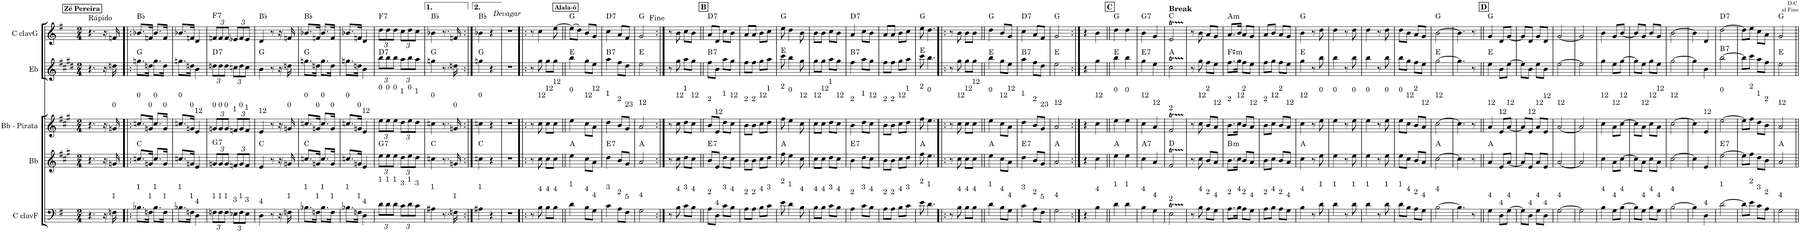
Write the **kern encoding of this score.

**kern	**kern	**harte	**kern	**kern	**harte	**kern	**harte
*part5	*part4	*part4	*part3	*part2	*part2	*part1	*part1
*staff5	*staff4	*	*staff3	*staff2	*	*staff1	*
*I"C clavF	*I"Bb	*	*I"Bb - Pirata	*I"Eb	*	*I"C clavG	*
*clefF4	*clefG2	*	*clefG2	*clefG2	*	*clefG2	*
*	*Trd1c2	*	*Trd1c2	*Trd5c9	*	*	*
*k[f#]	*k[f#c#g#]	*	*k[f#c#g#]	*k[f#c#g#d#]	*	*k[f#]	*
*G:	*A:	*	*A:	*E:	*	*G:	*
*M2/4	*M2/4	*	*M2/4	*M2/4	*	*M2/4	*
!!LO:REH:place=s1:a:B:cj:fs=10.08:t=Zé Pereira
=1	=1	=1	=1	=1	=1	=1	=1
!	!	!	!	!	!	!LO:TX:a:t=Rápido	!
4.r	4.r	.	4.r	4.r	.	4.r	.
16r	16r	.	16r	16r	.	16r	.
!	!	!	!LO:TX:a:t=0	!	!	!	!
!LO:TX:a:t=1	!	!	!	!	!	!	!
16Fn\	16gn/	.	16gn/	16ddn\	.	16fn/	.
=2!|:	=2!|:	=2!|:	=2!|:	=2!|:	=2!|:	=2!|:	=2!|:
!	!	!	!LO:TX:a:t=0	!	!	!	!
!LO:TX:a:t=1	!	!	!	!	!	!	!
8.B-X\L	8.ccn/L	C:maj	8.ccn/L	8.ggn\L	G:maj	8.b-X/L	Bb:maj
!	!	!	!LO:TX:a:t=0	!	!	!	!
!LO:TX:a:t=1	!	!	!	!	!	!	!
16Fn\Jk	16gn/Jk	.	16gn/Jk	16ddn\Jk	.	16fn/Jk	.
!	!	!	!LO:TX:a:t=0	!	!	!	!
!LO:TX:a:t=1	!	!	!	!	!	!	!
8.B-\L	8.cc/L	.	8.cc/L	8.gg\L	.	8.b-/L	.
!	!	!	!LO:TX:a:t=0	!	!	!	!
!LO:TX:a:t=1	!	!	!	!	!	!	!
16F\Jk	16g/Jk	.	16g/Jk	16dd\Jk	.	16f/Jk	.
=3	=3	=3	=3	=3	=3	=3	=3
!	!	!	!LO:TX:a:t=0	!	!	!	!
!LO:TX:a:t=1	!	!	!	!	!	!	!
8.B-X\L	8.ccn/L	.	8.ccn/L	8.ggn\L	.	8.b-X/L	.
!	!	!	!LO:TX:a:t=0	!	!	!	!
!LO:TX:a:t=1	!	!	!	!	!	!	!
16Fn\Jk	16gn/Jk	.	16gn/Jk	16ddn\Jk	.	16fn/Jk	.
!	!	!	!LO:TX:a:t=12	!	!	!	!
!LO:TX:a:t=4	!	!	!	!	!	!	!
4D\	4e/	.	4e/	4b\	.	4d/	.
=4	=4	=4	=4	=4	=4	=4	=4
*Xbrackettup	*Xbrackettup	*	*Xbrackettup	*Xbrackettup	*	*Xbrackettup	*
!	!	!	!LO:TX:a:t=0	!	!	!	!
!LO:TX:a:t=1	!	!LO:H:kt=7	!	!	!LO:H:kt=7	!	!LO:H:kt=7
12Fn\L	12gn/L	G:7	12gn/L	12ddn\L	D:7	12fn/L	F:7
!	!	!	!LO:TX:a:t=0	!	!	!	!
!LO:TX:a:t=1	!	!	!	!	!	!	!
12F\	12g/	.	12g/	12dd\	.	12f/	.
!	!	!	!LO:TX:a:t=0	!	!	!	!
!LO:TX:a:t=1	!	!	!	!	!	!	!
12F\J	12g/J	.	12g/J	12dd\J	.	12f/J	.
!	!	!	!LO:TX:a:t=1	!	!	!	!
!LO:TX:a:t=3	!	!	!	!	!	!	!
12E-X\L	12fn/L	.	12fn/L	12ccn\L	.	12e-X/L	.
!	!	!	!LO:TX:a:t=0	!	!	!	!
!LO:TX:a:t=1	!	!	!	!	!	!	!
12F\	12g/	.	12g/	12dd\	.	12f/	.
!	!	!	!LO:TX:a:t=1	!	!	!	!
!LO:TX:a:t=3	!	!	!	!	!	!	!
12E-\J	12f/J	.	12f/J	12cc\J	.	12e-/J	.
=5	=5	=5	=5	=5	=5	=5	=5
!	!	!	!LO:TX:a:t=12	!	!	!	!
!LO:TX:a:t=4	!	!	!	!	!	!	!
4D\	4e/	C:maj	4e/	4b\	G:maj	4d/	Bb:maj
8r	8r	.	8r	8r	.	8r	.
16r	16r	.	16r	16r	.	16r	.
!	!	!	!LO:TX:a:t=0	!	!	!	!
!LO:TX:a:t=1	!	!	!	!	!	!	!
16Fn\	16gn/	.	16gn/	16ddn\	.	16fn/	.
=6	=6	=6	=6	=6	=6	=6	=6
!	!	!	!LO:TX:a:t=0	!	!	!	!
!LO:TX:a:t=1	!	!	!	!	!	!	!
8.B-X\L	8.ccn/L	C:maj	8.ccn/L	8.ggn\L	G:maj	8.b-X/L	Bb:maj
!	!	!	!LO:TX:a:t=0	!	!	!	!
!LO:TX:a:t=1	!	!	!	!	!	!	!
16Fn\Jk	16gn/Jk	.	16gn/Jk	16ddn\Jk	.	16fn/Jk	.
!	!	!	!LO:TX:a:t=0	!	!	!	!
!LO:TX:a:t=1	!	!	!	!	!	!	!
8.B-\L	8.cc/L	.	8.cc/L	8.gg\L	.	8.b-/L	.
!	!	!	!LO:TX:a:t=0	!	!	!	!
!LO:TX:a:t=1	!	!	!	!	!	!	!
16F\Jk	16g/Jk	.	16g/Jk	16dd\Jk	.	16f/Jk	.
=7	=7	=7	=7	=7	=7	=7	=7
!	!	!	!LO:TX:a:t=0	!	!	!	!
!LO:TX:a:t=1	!	!	!	!	!	!	!
8.B-X\L	8.ccn/L	.	8.ccn/L	8.ggn\L	.	8.b-X/L	.
!	!	!	!LO:TX:a:t=0	!	!	!	!
!LO:TX:a:t=1	!	!	!	!	!	!	!
16Fn\Jk	16gn/Jk	.	16gn/Jk	16ddn\Jk	.	16fn/Jk	.
!	!	!	!LO:TX:a:t=12	!	!	!	!
!LO:TX:a:t=4	!	!	!	!	!	!	!
4D\	4e/	.	4e/	4b\	.	4d/	.
=8	=8	=8	=8	=8	=8	=8	=8
!	!	!	!LO:TX:a:t=0	!	!	!	!
!LO:TX:a:t=1	!	!LO:H:kt=7	!	!	!LO:H:kt=7	!	!LO:H:kt=7
12d\L	12ee\L	G:7	12ee\L	12bb\L	D:7	12dd\L	F:7
!	!	!	!LO:TX:a:t=0	!	!	!	!
!LO:TX:a:t=1	!	!	!	!	!	!	!
12d\	12ee\	.	12ee\	12bb\	.	12dd\	.
!	!	!	!LO:TX:a:t=0	!	!	!	!
!LO:TX:a:t=1	!	!	!	!	!	!	!
12d\J	12ee\J	.	12ee\J	12bb\J	.	12dd\J	.
!	!	!	!LO:TX:a:t=1	!	!	!	!
!LO:TX:a:t=3	!	!	!	!	!	!	!
12c\L	12dd\L	.	12dd\L	12aa\L	.	12cc\L	.
!	!	!	!LO:TX:a:t=0	!	!	!	!
!LO:TX:a:t=1	!	!	!	!	!	!	!
12d\	12ee\	.	12ee\	12bb\	.	12dd\	.
!	!	!	!LO:TX:a:t=1	!	!	!	!
!LO:TX:a:t=3	!	!	!	!	!	!	!
12c\J	12dd\J	.	12dd\J	12aa\J	.	12cc\J	.
=9	=9	=9	=9	=9	=9	=9	=9
!	!	!	!LO:TX:a:t=0	!	!	!	!
!LO:TX:a:t=1	!	!	!	!	!	!	!
4A#X\	4ccn\	C:maj	4ccn\	4ggn\	G:maj	4b-X\	Bb:maj
8.r	8.r	.	8.r	8.r	.	8.r	.
!	!	!	!LO:TX:a:t=0	!	!	!	!
!LO:TX:a:t=1	!	!	!	!	!	!	!
16Fn\	16gn/	.	16gn/	16ddn\	.	16fn/	.
=10:|!	=10:|!	=10:|!	=10:|!	=10:|!	=10:|!	=10:|!	=10:|!
!	!	!	!LO:TX:a:t=0	!	!	!	!
!LO:TX:a:t=1	!	!	!	!	!	!	!
4A#X\	4ccn\	C:maj	4ccn\	4ggn\	G:maj	4b-X\	Bb:maj
4r	4r	.	4r	4r	.	4r	.
=11	=11	=11	=11	=11	=11	=11	=11
!	!	!	!	!	!	!LO:TX:a:i:t=Devagar	!
2r	2r	.	2r	2r	.	2r	.
=12!|:	=12!|:	=12!|:	=12!|:	=12!|:	=12!|:	=12!|:	=12!|:
8r	8r	.	8r	8r	.	8r	.
!	!	!	!LO:TX:a:t=12	!	!	!	!
!LO:TX:a:t=4	!	!	!	!	!	!	!
8B\	8cc#\	.	8cc#\	8gg#\	.	4cc\	.
!	!	!	!LO:TX:a:t=12	!	!	!	!
!LO:TX:a:t=4	!	!	!	!	!	!	!
8B\L	8cc#\L	.	8cc#\L	8gg#\L	.	.	.
!	!	!	!LO:TX:a:t=12	!	!	!	!
!LO:TX:a:t=4	!	!	!	!	!	!	!
8B\J	8cc#\J	.	8cc#\J	8gg#\J	.	[8ee\	.
!!LO:REH:place=s1:a:B:cj:fs=9.08:t=Alala-ô
=13||	=13||	=13||	=13||	=13||	=13||	=13||	=13||
!	!	!	!LO:TX:a:t=0	!	!	!	!
!LO:TX:a:t=1	!	!	!	!	!	!	!
4d\	4ee\	A:maj	4ee\	4bb\	E:maj	(8ee\L]	G:maj
.	.	.	.	.	.	8dd\J)	.
!	!	!	!LO:TX:a:t=12	!	!	!	!
!LO:TX:a:t=4	!	!	!	!	!	!	!
8B\L	8cc#\L	.	8cc#\L	8gg#\L	.	8b/L	.
!	!	!	!LO:TX:a:t=12	!	!	!	!
!LO:TX:a:t=4	!	!	!	!	!	!	!
8G\J	8a\J	.	8a\J	8ee\J	.	8g/J	.
=14	=14	=14	=14	=14	=14	=14	=14
!	!	!	!LO:TX:a:t=1	!	!	!	!
!LO:TX:a:t=3	!	!LO:H:kt=7	!	!	!LO:H:kt=7	!	!LO:H:kt=7
4c\	4dd\	E:7	4dd\	4aa\	B:7	4cc\	D:7
!	!	!	!LO:TX:a:t=2	!	!	!	!
!LO:TX:a:t=2	!	!	!	!	!	!	!
8A\L	8b/L	.	8b/L	8ff#\L	.	8a/L	.
!	!	!	!LO:TX:a:t=23	!	!	!	!
!LO:TX:a:t=5	!	!	!	!	!	!	!
8F#\J	8g#/J	.	8g#/J	8dd#\J	.	8f#/J	.
=15	=15	=15	=15	=15	=15	=15	=15
!	!	!	!LO:TX:a:t=12	!	!	!	!
!LO:TX:a:t=4	!	!	!	!	!	!	!
2G\	2a/	A:maj	2a/	2ee\	E:maj	2g/	G:maj
=16:|!	=16:|!	=16:|!	=16:|!	=16:|!	=16:|!	=16:|!	=16:|!
8r	8r	.	8r	8r	.	8r	.
!	!	!	!LO:TX:a:t=12	!	!	!	!
!LO:TX:a:t=4	!	!	!	!	!	!	!
8B\	8cc#\	.	8cc#\	8gg#\	.	8b\	.
!	!	!	!LO:TX:a:t=1	!	!	!	!
!LO:TX:a:t=3	!	!	!	!	!	!	!
8c\L	8dd\L	.	8dd\L	8aa\L	.	8cc\L	.
!	!	!	!LO:TX:a:t=12	!	!	!	!
!LO:TX:a:t=4	!	!	!	!	!	!	!
8B\J	8cc#\J	.	8cc#\J	8gg#\J	.	8b\J	.
!!LO:REH:place=s1:a:B:cj:t=B
=17||	=17||	=17||	=17||	=17||	=17||	=17||	=17||
!	!	!	!LO:TX:a:t=2	!	!	!	!
!LO:TX:a:t=2	!	!LO:H:kt=7	!	!	!LO:H:kt=7	!	!LO:H:kt=7
8A\L	8b/L	E:7	8b/L	8ff#\L	B:7	8a/L	D:7
!	!	!	!LO:TX:a:t=12	!	!	!	!
!LO:TX:a:t=4	!	!	!	!	!	!	!
8D\J	8e/J	.	8e/J	8b\J	.	8d/J	.
!	!	!	!LO:TX:a:t=1	!	!	!	!
!LO:TX:a:t=3	!	!	!	!	!	!	!
8c\L	8dd\L	.	8dd\L	8aa\L	.	8cc\L	.
!	!	!	!LO:TX:a:t=12	!	!	!	!
!LO:TX:a:t=4	!	!	!	!	!	!	!
8B\J	8cc#\J	.	8cc#\J	8gg#\J	.	8b\J	.
=18	=18	=18	=18	=18	=18	=18	=18
!	!	!	!LO:TX:a:t=2	!	!	!	!
!LO:TX:a:t=2	!	!	!	!	!	!	!
8A\L	8b\L	.	8b\L	8ff#\L	.	8a/L	.
!	!	!	!LO:TX:a:t=2	!	!	!	!
!LO:TX:a:t=2	!	!	!	!	!	!	!
8A\J	8b\J	.	8b\J	8ff#\J	.	8a/J	.
!	!	!	!LO:TX:a:t=12	!	!	!	!
!LO:TX:a:t=4	!	!	!	!	!	!	!
8B\L	8cc#\L	.	8cc#\L	8gg#\L	.	8b\L	.
!	!	!	!LO:TX:a:t=1	!	!	!	!
!LO:TX:a:t=3	!	!	!	!	!	!	!
8c\J	8dd\J	.	8dd\J	8aa\J	.	8cc\J	.
=19	=19	=19	=19	=19	=19	=19	=19
!	!	!	!LO:TX:a:t=2	!	!	!	!
!LO:TX:a:t=2	!	!	!	!	!	!	!
8e\	8ff#\	A:maj	8ff#\	8ccc#\	E:maj	8ee\	G:maj
!	!	!	!LO:TX:a:t=0	!	!	!	!
!LO:TX:a:t=1	!	!	!	!	!	!	!
4d\	4ee\	.	4ee\	4bb\	.	4dd\	.
!	!	!	!LO:TX:a:t=12	!	!	!	!
!LO:TX:a:t=4	!	!	!	!	!	!	!
8B\	8cc#\	.	8cc#\	8gg#\	.	8b\	.
=20	=20	=20	=20	=20	=20	=20	=20
!	!	!	!LO:TX:a:t=12	!	!	!	!
!LO:TX:a:t=4	!	!	!	!	!	!	!
8B\L	8cc#\L	.	8cc#\L	8gg#\L	.	8b\L	.
!	!	!	!LO:TX:a:t=12	!	!	!	!
!LO:TX:a:t=4	!	!	!	!	!	!	!
8B\J	8cc#\J	.	8cc#\J	8gg#\J	.	8b\J	.
!	!	!	!LO:TX:a:t=1	!	!	!	!
!LO:TX:a:t=3	!	!	!	!	!	!	!
8c\L	8dd\L	.	8dd\L	8aa\L	.	8cc\L	.
!	!	!	!LO:TX:a:t=12	!	!	!	!
!LO:TX:a:t=4	!	!	!	!	!	!	!
8B\J	8cc#\J	.	8cc#\J	8gg#\J	.	8b\J	.
=21	=21	=21	=21	=21	=21	=21	=21
!	!	!	!LO:TX:a:t=2	!	!	!	!
!LO:TX:a:t=2	!	!LO:H:kt=7	!	!	!LO:H:kt=7	!	!LO:H:kt=7
4A\	4b\	E:7	4b\	4ff#\	B:7	4a/	D:7
!	!	!	!LO:TX:a:t=1	!	!	!	!
!LO:TX:a:t=3	!	!	!	!	!	!	!
8c\L	8dd\L	.	8dd\L	8aa\L	.	8cc\L	.
!	!	!	!LO:TX:a:t=12	!	!	!	!
!LO:TX:a:t=4	!	!	!	!	!	!	!
8B\J	8cc#\J	.	8cc#\J	8gg#\J	.	8b\J	.
=22	=22	=22	=22	=22	=22	=22	=22
!	!	!	!LO:TX:a:t=2	!	!	!	!
!LO:TX:a:t=2	!	!	!	!	!	!	!
8A\L	8b\L	.	8b\L	8ff#\L	.	8a/L	.
!	!	!	!LO:TX:a:t=2	!	!	!	!
!LO:TX:a:t=2	!	!	!	!	!	!	!
8A\J	8b\J	.	8b\J	8ff#\J	.	8a/J	.
!	!	!	!LO:TX:a:t=12	!	!	!	!
!LO:TX:a:t=4	!	!	!	!	!	!	!
8B\L	8cc#\L	.	8cc#\L	8gg#\L	.	8b\L	.
!	!	!	!LO:TX:a:t=1	!	!	!	!
!LO:TX:a:t=3	!	!	!	!	!	!	!
8c\J	8dd\J	.	8dd\J	8aa\J	.	8cc\J	.
=23	=23	=23	=23	=23	=23	=23	=23
!	!	!	!LO:TX:a:t=2	!	!	!	!
!LO:TX:a:t=2	!	!	!	!	!	!	!
8e\	8ff#\	A:maj	8ff#\	8ccc#\	E:maj	8ee\	G:maj
!	!	!	!LO:TX:a:t=0	!	!	!	!
!LO:TX:a:t=1	!	!	!	!	!	!	!
4.d\	4.ee\	.	4.ee\	4.bb\	.	4.dd\	.
=24!|:	=24!|:	=24!|:	=24!|:	=24!|:	=24!|:	=24!|:	=24!|:
8r	8r	.	8r	8r	.	8r	.
!	!	!	!LO:TX:a:t=12	!	!	!	!
!LO:TX:a:t=4	!	!	!	!	!	!	!
8B\	8cc#\	.	8cc#\	8gg#\	.	8b\	.
!	!	!	!LO:TX:a:t=12	!	!	!	!
!LO:TX:a:t=4	!	!	!	!	!	!	!
8B\L	8cc#\L	.	8cc#\L	8gg#\L	.	8b\L	.
!	!	!	!LO:TX:a:t=12	!	!	!	!
!LO:TX:a:t=4	!	!	!	!	!	!	!
8B\J	8cc#\J	.	8cc#\J	8gg#\J	.	8b\J	.
=25||	=25||	=25||	=25||	=25||	=25||	=25||	=25||
!	!	!	!LO:TX:a:t=0	!	!	!	!
!LO:TX:a:t=1	!	!	!	!	!	!	!
4d\	4ee\	A:maj	4ee\	4bb\	E:maj	4dd\	G:maj
!	!	!	!LO:TX:a:t=12	!	!	!	!
!LO:TX:a:t=4	!	!	!	!	!	!	!
8B\L	8cc#\L	.	8cc#\L	8gg#\L	.	8b/L	.
!	!	!	!LO:TX:a:t=12	!	!	!	!
!LO:TX:a:t=4	!	!	!	!	!	!	!
8G\J	8a\J	.	8a\J	8ee\J	.	8g/J	.
=26	=26	=26	=26	=26	=26	=26	=26
!	!	!	!LO:TX:a:t=1	!	!	!	!
!LO:TX:a:t=3	!	!LO:H:kt=7	!	!	!LO:H:kt=7	!	!LO:H:kt=7
4c\	4dd\	E:7	4dd\	4aa\	B:7	4cc\	D:7
!	!	!	!LO:TX:a:t=2	!	!	!	!
!LO:TX:a:t=2	!	!	!	!	!	!	!
8A\L	8b/L	.	8b/L	8ff#\L	.	8a/L	.
!	!	!	!LO:TX:a:t=23	!	!	!	!
!LO:TX:a:t=5	!	!	!	!	!	!	!
8F#\J	8g#/J	.	8g#/J	8dd#\J	.	8f#/J	.
=27	=27	=27	=27	=27	=27	=27	=27
!	!	!	!LO:TX:a:t=12	!	!	!	!
!LO:TX:a:t=4	!	!	!	!	!	!	!
2G\	2a/	A:maj	2a/	2ee\	E:maj	2g/	G:maj
=28:|!	=28:|!	=28:|!	=28:|!	=28:|!	=28:|!	=28:|!	=28:|!
4r	4r	.	4r	4r	.	4r	.
!	!	!	!LO:TX:a:t=12	!	!	!	!
!LO:TX:a:t=4	!	!	!	!	!	!	!
4B\	4cc#\	.	4cc#\	4gg#\	.	4b\	.
!!LO:REH:place=s1:a:B:cj:t=C
=29||	=29||	=29||	=29||	=29||	=29||	=29||	=29||
!	!	!	!LO:TX:a:t=0	!	!	!	!
!LO:TX:a:t=1	!	!	!	!	!	!	!
4d\	4ee\	A:maj	4ee\	4bb\	E:maj	4dd\	G:maj
!	!	!	!LO:TX:a:t=0	!	!	!	!
!LO:TX:a:t=1	!	!	!	!	!	!	!
4d\	4ee\	.	4ee\	4bb\	.	4dd\	.
=30	=30	=30	=30	=30	=30	=30	=30
!	!	!	!LO:TX:a:t=12	!	!	!	!
!LO:TX:a:t=4	!	!LO:H:kt=7	!	!	!LO:H:kt=7	!	!LO:H:kt=7
4B\	4cc#\	A:7	4cc#\	4gg#\	E:7	4b\	G:7
!	!	!	!LO:TX:a:t=12	!	!	!	!
!LO:TX:a:t=4	!	!	!	!	!	!	!
4G\	4a/	.	4a/	4ee\	.	4g/	.
=31	=31	=31	=31	=31	=31	=31	=31
!	!	!	!	!	!	!LO:TX:a:B:t=Break	!
!	!	!	!LO:TX:a:t=2	!	!	!	!
!LO:TX:a:t=2	!	!	!	!	!	!	!
2ET\	2f#T/	D:maj	2f#T/	2cc#T\	A:maj	2eT/	C:maj
=32	=32	=32	=32	=32	=32	=32	=32
8r	8r	.	8r	8r	.	8r	.
!	!	!	!LO:TX:a:t=12	!	!	!	!
!LO:TX:a:t=4	!	!	!	!	!	!	!
8B\	8cc#\	.	8cc#\	8gg#\	.	8b\	.
!	!	!	!LO:TX:a:t=2	!	!	!	!
!LO:TX:a:t=2	!	!	!	!	!	!	!
8A\L	8b/L	.	8b/L	8ff#\L	.	8a/L	.
!	!	!	!LO:TX:a:t=12	!	!	!	!
!LO:TX:a:t=4	!	!	!	!	!	!	!
8G\J	8a/J	.	8a/J	8ee\J	.	8g/J	.
=33	=33	=33	=33	=33	=33	=33	=33
!	!	!	!LO:TX:a:t=2	!	!	!	!
!LO:TX:a:t=2	!	!LO:H:kt=m	!	!	!LO:H:kt=m	!	!LO:H:kt=m
8.A\L	8.b\L	B:min	8.b\L	8.ff#\L	F#:min	8.a/L	A:min
!	!	!	!LO:TX:a:t=12	!	!	!	!
!LO:TX:a:t=4	!	!	!	!	!	!	!
16B\Jk	16cc#\Jk	.	16cc#\Jk	16gg#\Jk	.	16b/Jk	.
!	!	!	!LO:TX:a:t=2	!	!	!	!
!LO:TX:a:t=2	!	!	!	!	!	!	!
8A\L	8b/L	.	8b/L	8ff#\L	.	8a/L	.
!	!	!	!LO:TX:a:t=12	!	!	!	!
!LO:TX:a:t=4	!	!	!	!	!	!	!
8G\J	8a/J	.	8a/J	8ee\J	.	8g/J	.
=34	=34	=34	=34	=34	=34	=34	=34
!	!	!	!LO:TX:a:t=2	!	!	!	!
!LO:TX:a:t=2	!	!	!	!	!	!	!
8A\L	8b\L	.	8b\L	8ff#\L	.	8a/L	.
!	!	!	!LO:TX:a:t=12	!	!	!	!
!LO:TX:a:t=4	!	!	!	!	!	!	!
8B\J	8cc#\J	.	8cc#\J	8gg#\J	.	8b/J	.
!	!	!	!LO:TX:a:t=2	!	!	!	!
!LO:TX:a:t=2	!	!	!	!	!	!	!
8A\L	8b/L	.	8b/L	8ff#\L	.	8a/L	.
!	!	!	!LO:TX:a:t=12	!	!	!	!
!LO:TX:a:t=4	!	!	!	!	!	!	!
8G\J	8a/J	.	8a/J	8ee\J	.	8g/J	.
=35	=35	=35	=35	=35	=35	=35	=35
!	!	!	!LO:TX:a:t=12	!	!	!	!
!LO:TX:a:t=4	!	!	!	!	!	!	!
4B\	4cc#\	A:maj	4cc#\	4gg#\	E:maj	4b\	G:maj
8r	8r	.	8r	8r	.	8r	.
!	!	!	!LO:TX:a:t=0	!	!	!	!
!LO:TX:a:t=1	!	!	!	!	!	!	!
8d\	8ee\	.	8ee\	8bb\	.	8dd\	.
=36	=36	=36	=36	=36	=36	=36	=36
!	!	!	!LO:TX:a:t=0	!	!	!	!
!LO:TX:a:t=1	!	!	!	!	!	!	!
4d\	4ee\	.	4ee\	4bb\	.	4dd\	.
8r	8r	.	8r	8r	.	8r	.
!	!	!	!LO:TX:a:t=0	!	!	!	!
!LO:TX:a:t=1	!	!	!	!	!	!	!
8d\	8ee\	.	8ee\	8bb\	.	8dd\	.
=37	=37	=37	=37	=37	=37	=37	=37
!	!	!	!LO:TX:a:t=0	!	!	!	!
!LO:TX:a:t=1	!	!	!	!	!	!	!
4d\	4ee\	.	4ee\	4bb\	.	4dd\	.
8r	8r	.	8r	8r	.	8r	.
!	!	!	!LO:TX:a:t=0	!	!	!	!
!LO:TX:a:t=1	!	!	!	!	!	!	!
8d\	8ee\	.	8ee\	8bb\	.	8dd\	.
=38	=38	=38	=38	=38	=38	=38	=38
!	!	!	!LO:TX:a:t=0	!	!	!	!
!LO:TX:a:t=1	!	!	!	!	!	!	!
8d\L	8ee\L	.	8ee\L	8bb\L	.	8dd\L	.
!	!	!	!LO:TX:a:t=12	!	!	!	!
!LO:TX:a:t=4	!	!	!	!	!	!	!
8B\J	8cc#\J	.	8cc#\J	8gg#\J	.	8b\J	.
!	!	!	!LO:TX:a:t=2	!	!	!	!
!LO:TX:a:t=2	!	!	!	!	!	!	!
8A\L	8b/L	.	8b/L	8ff#\L	.	8a/L	.
!	!	!	!LO:TX:a:t=12	!	!	!	!
!LO:TX:a:t=4	!	!	!	!	!	!	!
8G\J	8a/J	.	8a/J	8ee\J	.	8g/J	.
=39	=39	=39	=39	=39	=39	=39	=39
!	!	!	!LO:TX:a:t=12	!	!	!	!
!LO:TX:a:t=4	!	!	!	!	!	!	!
[>2B\	[>2cc#\	A:maj	[>2cc#\	[>2gg#\	E:maj	[>2b\	G:maj
=40	=40	=40	=40	=40	=40	=40	=40
4.B\]	4.cc#\]	.	4.cc#\]	4.gg#\]	.	4.b\]	.
8r	8r	.	8r	8r	.	8r	.
!!LO:REH:place=s1:a:B:cj:t=D
=41||	=41||	=41||	=41||	=41||	=41||	=41||	=41||
!	!	!	!LO:TX:a:t=12	!	!	!	!
!LO:TX:a:t=4	!	!	!	!	!	!	!
4G\	4a/	A:maj	4a/	4ee\	E:maj	4g/	G:maj
!	!	!	!LO:TX:a:t=12	!	!	!	!
!LO:TX:a:t=4	!	!	!	!	!	!	!
8D\L	8e/L	.	8e/L	8b\L	.	8d/L	.
!	!	!	!LO:TX:a:t=12	!	!	!	!
!LO:TX:a:t=4	!	!	!	!	!	!	!
[>8G\J	[<8a/J	.	[<8a/J	[>8ee\J	.	[<8g/J	.
=42	=42	=42	=42	=42	=42	=42	=42
8G\L]	8a/L]	.	8a/L]	8ee\L]	.	8g/L]	.
!	!	!	!LO:TX:a:t=12	!	!	!	!
!LO:TX:a:t=4	!	!	!	!	!	!	!
8D\J	8e/J	.	8e/J	8b\J	.	8d/J	.
!	!	!	!LO:TX:a:t=12	!	!	!	!
!LO:TX:a:t=4	!	!	!	!	!	!	!
8G\L	8a/L	.	8a/L	8ee\L	.	8g/L	.
!	!	!	!LO:TX:a:t=12	!	!	!	!
!LO:TX:a:t=4	!	!	!	!	!	!	!
8D\J	8e/J	.	8e/J	8b\J	.	8d/J	.
=43	=43	=43	=43	=43	=43	=43	=43
!	!	!	!LO:TX:a:t=12	!	!	!	!
!LO:TX:a:t=4	!	!	!	!	!	!	!
[>2G\	[<2a/	.	[<2a/	[>2ee\	.	[<2g/	.
=44	=44	=44	=44	=44	=44	=44	=44
2G\]	2a/]	.	2a/]	2ee\]	.	2g/]	.
=45	=45	=45	=45	=45	=45	=45	=45
!	!	!	!LO:TX:a:t=12	!	!	!	!
!LO:TX:a:t=4	!	!	!	!	!	!	!
4B\	4cc#\	.	4cc#\	4gg#\	.	4b\	.
!	!	!	!LO:TX:a:t=12	!	!	!	!
!LO:TX:a:t=4	!	!	!	!	!	!	!
8G\L	8a\L	.	8a\L	8ee\L	.	8g/L	.
!	!	!	!LO:TX:a:t=12	!	!	!	!
!LO:TX:a:t=4	!	!	!	!	!	!	!
[>8B\J	[>8cc#\J	.	[>8cc#\J	[>8gg#\J	.	[<8b/J	.
=46	=46	=46	=46	=46	=46	=46	=46
8B\L]	8cc#\L]	.	8cc#\L]	8gg#\L]	.	8b/L]	.
!	!	!	!LO:TX:a:t=12	!	!	!	!
!LO:TX:a:t=4	!	!	!	!	!	!	!
8G\J	8a\J	.	8a\J	8ee\J	.	8g/J	.
!	!	!	!LO:TX:a:t=12	!	!	!	!
!LO:TX:a:t=4	!	!	!	!	!	!	!
8B\L	8cc#\L	.	8cc#\L	8gg#\L	.	8b/L	.
!	!	!	!LO:TX:a:t=12	!	!	!	!
!LO:TX:a:t=4	!	!	!	!	!	!	!
8G\J	8a\J	.	8a\J	8ee\J	.	8g/J	.
=47	=47	=47	=47	=47	=47	=47	=47
!	!	!	!LO:TX:a:t=12	!	!	!	!
!LO:TX:a:t=4	!	!	!	!	!	!	!
[>2B\	[>2cc#\	.	[>2cc#\	[>2gg#\	.	[>2b\	.
=48	=48	=48	=48	=48	=48	=48	=48
4B\]	4cc#\]	.	4cc#\]	4gg#\]	.	4b\]	.
!	!	!	!LO:TX:a:t=12	!	!	!	!
!LO:TX:a:t=4	!	!	!	!	!	!	!
4D\	4e/	.	4e/	4b\	.	4d/	.
=49	=49	=49	=49	=49	=49	=49	=49
!	!	!	!LO:TX:a:t=0	!	!	!	!
!LO:TX:a:t=1	!	!LO:H:kt=7	!	!	!LO:H:kt=7	!	!LO:H:kt=7
[>2d\	[>2ee\	E:7	[>2ee\	[>2bb\	B:7	[>2dd\	D:7
=50	=50	=50	=50	=50	=50	=50	=50
8d\L]	8ee\L]	.	8ee\L]	8bb\L]	.	8dd\L]	.
!	!	!	!LO:TX:a:t=2	!	!	!	!
!LO:TX:a:t=2	!	!	!	!	!	!	!
8e\J	8ff#\J	.	8ff#\J	8ccc#\J	.	8ee\J	.
!	!	!	!LO:TX:a:t=1	!	!	!	!
!LO:TX:a:t=3	!	!	!	!	!	!	!
8c\L	8dd\L	.	8dd\L	8aa\L	.	8cc\L	.
!	!	!	!LO:TX:a:t=2	!	!	!	!
!LO:TX:a:t=2	!	!	!	!	!	!	!
8A\J	8b\J	.	8b\J	8ff#\J	.	8a\J	.
=51	=51	=51	=51	=51	=51	=51	=51
!	!	!	!LO:TX:a:t=12	!	!	!	!
!LO:TX:a:t=4	!	!	!	!	!	!	!
2G\	2a/	A:maj	2a/	2ee\	E:maj	2g/	G:maj
!	!	!	!	!	!	!LO:TX:a:t=<font size="8.08"/>D.C. \nal Fine	!
=||	=||	=||	=||	=||	=||	=||	=||
*-	*-	*-	*-	*-	*-	*-	*-
